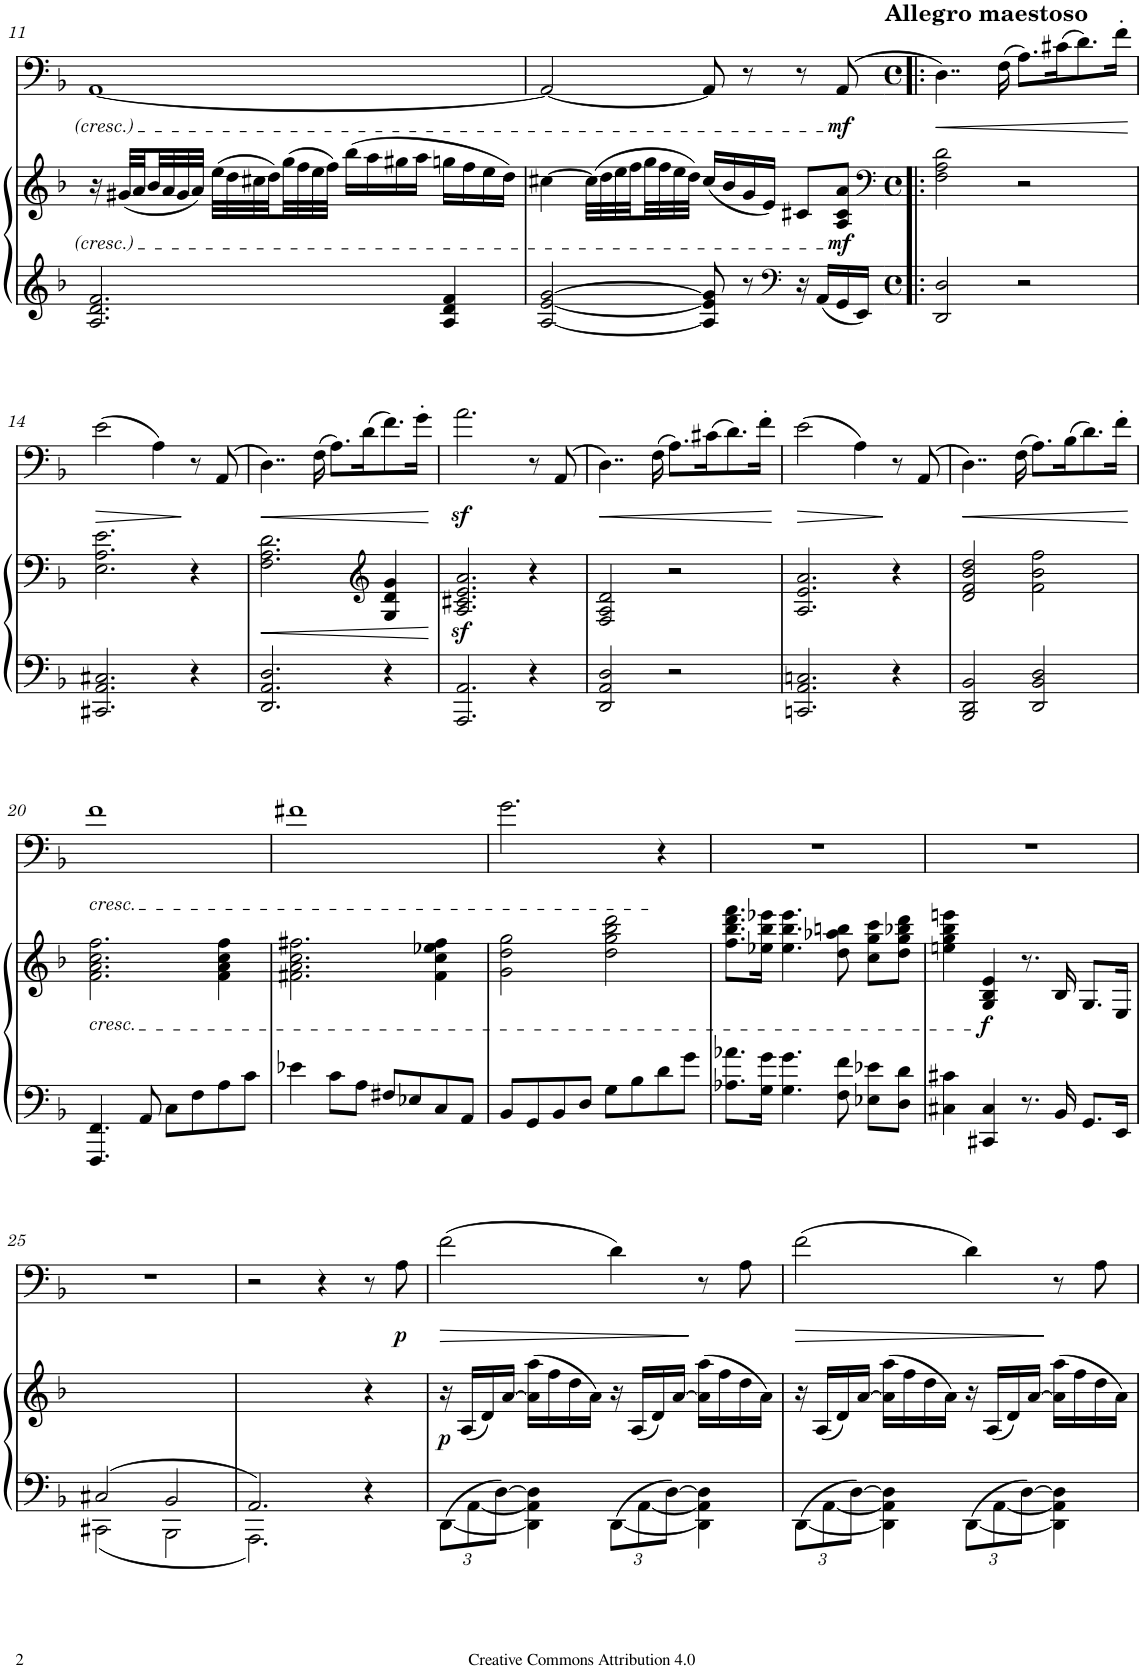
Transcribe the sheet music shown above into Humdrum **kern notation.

**kern	**kern	**dynam	**kern	**dynam
*part2	*part2	*part2	*part1	*part1
*staff3	*staff2	*staff2/3	*staff1	*staff1
*I"Piano	*	*	*I"Violoncello	*
*I'Pno	*	*	*I'Vc	*
!!LO:PB:g=z
*clefG2	*clefG2	*	*clefF4	*
*k[b-]	*k[b-]	*	*k[b-]	*
*M4/4	*M4/4	*	*M4/4	*
*met(c)	*met(c)	*	*met(c)	*
=11	=11	=11	=11	=11
2.A/ 2.d/ 2.f/	16r	.	[1AA	.
.	(32g#X/LLL	.	.	.
.	32a/	.	.	.
.	32b-/	.	.	.
.	32a/	.	.	.
.	32g#/	.	.	.
.	32a/JJJ)	.	.	.
.	(32ee\LLL	.	.	.
.	32dd\	.	.	.
.	32cc#X\	.	.	.
.	32dd\)	.	.	.
.	(32gg\	.	.	.
.	32ff\	.	.	.
.	32ee\	.	.	.
.	32ff\JJJ)	.	.	.
.	(16bb-\LL	.	.	.
.	16aa\	.	.	.
.	16gg#X\	.	.	.
.	16aa\JJ	.	.	.
4A/ 4d/ 4f/	16ggn\LL	.	.	.
.	16ff\	.	.	.
.	16ee\	.	.	.
.	16dd\JJ)	.	.	.
=12	=12	=12	=12	=12
[2A/ [2e/ [2g/	[4cc#X\	.	2AA/_	.
.	(32cc#\LLL]	.	.	.
.	32dd\	.	.	.
.	32ee\	.	.	.
.	32ff\	.	.	.
.	32gg\	.	.	.
.	32ff\	.	.	.
.	32ee\	.	.	.
.	32dd\JJJ)	.	.	.
8A/] 8e/] 8g/]	(16cc#/LL	.	8AA/]	.
.	16b-/	.	.	.
8r	16g/	.	8r	.
.	16e/JJ)	.	.	.
*clefF4	*	*	*	*
16r	8c#X/L	.	8r	.
16AA/LL	.	.	.	.
!	!	!LO:DY:b	!	!LO:DY:b
16GG/	8A/ 8c#/ 8a/J	mf	(8AA/	mf
16EE/JJ	.	.	.	.
=13!|:	=13!|:	=13!|:	=13!|:	=13!|:
*	*clefF4	*	*	*
*M4/4	*M4/4	*	*M4/4	*
*met(c)	*met(c)	*	*met(c)	*
!	!	!	!LO:TX:a:B:t=Allegro maestoso	!
!	!	!	!	!LO:HP:b
2DD/ 2D/	2F\ 2A\ 2d\	.	4..D\)	<
.	.	.	(16F\	.
2r	2r	.	8.A\L)	.
.	.	.	(16c#X\K	.
.	.	.	8.d\)	.
.	.	.	16f'\Jk	.
.	.	.	.	[
!!LO:LB:g=z
=14	=14	=14	=14	=14
!	!	!	!	!LO:HP:b
2.CC#X/ 2.AA/ 2.C#X/	2.E\ 2.A\ 2.e\	.	(2e\	>
.	.	.	4A\)	.
4r	4r	.	8r	]
.	.	.	(8AA/	.
=15	=15	=15	=15	=15
!	!	!LO:HP:b	!	!LO:HP:b
2.DD/ 2.AA/ 2.D/	2.F\ 2.A\ 2.d\	<	4..D\)	<
.	.	.	(16F\	.
.	.	.	8.A\L)	.
.	.	.	(16d\K	.
*	*clefG2	*	*	*
4r	4G/ 4d/ 4g/	.	8.f\)	.
.	.	.	16g'\Jk	.
.	.	[	.	[
=16	=16	=16	=16	=16
2.AAA/ 2.AA/	2.A/z< 2.c#X/z< 2.e/z< 2.a/z<	.	2.az<\	.
4r	4r	.	8r	.
.	.	.	(8AA/	.
=17	=17	=17	=17	=17
!	!	!	!	!LO:HP:b
2DD/ 2AA/ 2D/	2F/ 2A/ 2d/	.	4..D\)	<
.	.	.	(16F\	.
2r	2r	.	8.A\L)	.
.	.	.	(16c#X\K	.
.	.	.	8.d\)	.
.	.	.	16f'\Jk	.
.	.	.	.	[
=18	=18	=18	=18	=18
!	!	!	!	!LO:HP:b
2.CCn/ 2.AA/ 2.Cn/	2.A/ 2.e/ 2.a/	.	(2e\	>
.	.	.	4A\)	.
4r	4r	.	8r	]
.	.	.	(8AA/	.
=19	=19	=19	=19	=19
!	!	!	!	!LO:HP:b
2BBB-/ 2DD/ 2BB-/	2d/ 2f/ 2b-/ 2dd/	.	4..D\)	<
.	.	.	(16F\	.
2DD/ 2BB-/ 2D/	2f\ 2b-\ 2ff\	.	8.A\L)	.
.	.	.	(16B-\K	.
.	.	.	8.d\)	.
.	.	.	16f'\Jk	.
.	.	.	.	[
!!LO:LB:g=z
=20	=20	=20	=20	=20
!	!	!	!LO:TX:b:i:t=cresc.	!
!	!LO:TX:b:i:t=cresc.	!	!	!
4.FFF/ 4.FF/	2.f\ 2.a\ 2.cc\ 2.ff\	.	1f	.
8AA/	.	.	.	.
8C\L	.	.	.	.
8F\	.	.	.	.
8A\	4f\ 4a\ 4cc\ 4ff\	.	.	.
8c\J	.	.	.	.
=21	=21	=21	=21	=21
4e-X\	2.f#X\ 2.a\ 2.cc\ 2.ff#X\	.	1f#X	.
8c\L	.	.	.	.
8A\J	.	.	.	.
8F#X/L	.	.	.	.
8E-X/	.	.	.	.
8C/	4f#\ 4cc\ 4ee-X\ 4ff#\	.	.	.
8AA/J	.	.	.	.
=22	=22	=22	=22	=22
8BB-/L	2g\ 2dd\ 2gg\	.	2.g\	.
8GG/	.	.	.	.
8BB-/	.	.	.	.
8D/J	.	.	.	.
8G\L	2dd\ 2gg\ 2bb-\ 2ddd\	.	.	.
8B-\	.	.	.	.
8d\	.	.	4r	.
8g\J	.	.	.	.
=23	=23	=23	=23	=23
8.A-X\ 8.a-X\L	8.ff\ 8.bb-\ 8.ddd\ 8.fff\L	.	1r	.
16G\ 16g\Jk	16ee-X\ 16bb-\ 16eee-X\Jk	.	.	.
4.G\ 4.g\	4.ee-\ 4.bb-\ 4.eee-\	.	.	.
8F\ 8f\	8dd\ 8aa-X\ 8bbn\	.	.	.
8E-X\ 8e-X\L	8cc\ 8gg\ 8ccc\L	.	.	.
8D\ 8d\J	8dd\ 8gg\ 8bb-X\ 8ddd\J	.	.	.
=24	=24	=24	=24	=24
4C#X\ 4c#X\	4een\ 4gg\ 4bb-\ 4eeen\	.	1r	.
!	!	!LO:DY:b	!	!
4CC#X/ 4C#/	4G/ 4B-/ 4e/	f	.	.
8.r	8.r	.	.	.
16BB-/	16B-/	.	.	.
8.GG/L	8.G/L	.	.	.
16EE/Jk	16E/Jk	.	.	.
!!LO:LB:g=z
=25	=25	=25	=25	=25
*^	*	*	*	*
2C#X/	2CC#X\	1ryy	.	1r	.
2BB-/	2BBB-\	.	.	.	.
=26	=26	=26	=26	=26	=26
2.AA/	2.AAA\	2.ryy	.	2r	.
.	.	.	.	4r	.
4ryy	4r	4r	.	8r	.
!	!	!	!	!	!LO:DY:b
.	.	.	.	8A\	p
*v	*v	*	*	*	*
=27	=27	=27	=27	=27
*Xbrackettup	*	*	*	*
!	!	!LO:DY:b	!	!LO:HP:b
[<12DD\L	16r	p	(2f\	>
.	(16A/LL	.	.	.
[<12AA\	.	.	.	.
.	16d/)	.	.	.
[>12D\J	.	.	.	.
.	[16a/JJ	.	.	.
4DD\] 4AA\] 4D\]	(16a\] 16aa\LL	.	.	.
.	16ff\	.	.	.
.	16dd\	.	.	.
.	16a\JJ)	.	.	.
[<12DD\L	16r	.	4d\)	.
.	(16A/LL	.	.	.
[<12AA\	.	.	.	.
.	16d/)	.	.	.
[>12D\J	.	.	.	.
.	[16a/JJ	.	.	.
4DD\] 4AA\] 4D\]	(16a\] 16aa\LL	.	8r	]
.	16ff\	.	.	.
.	16dd\	.	8A\	.
.	16a\JJ)	.	.	.
=28	=28	=28	=28	=28
!	!	!	!	!LO:HP:b
[<12DD\L	16r	.	(2f\	>
.	(16A/LL	.	.	.
[<12AA\	.	.	.	.
.	16d/)	.	.	.
[>12D\J	.	.	.	.
.	[16a/JJ	.	.	.
4DD\] 4AA\] 4D\]	(16a\] 16aa\LL	.	.	.
.	16ff\	.	.	.
.	16dd\	.	.	.
.	16a\JJ)	.	.	.
[<12DD\L	16r	.	4d\)	.
.	(16A/LL	.	.	.
[<12AA\	.	.	.	.
.	16d/)	.	.	.
[>12D\J	.	.	.	.
.	[16a/JJ	.	.	.
4DD\] 4AA\] 4D\]	(16a\] 16aa\LL	.	8r	]
.	16ff\	.	.	.
.	16dd\	.	8A\	.
.	16a\JJ)	.	.	.
=	=	=	=	=
*-	*-	*-	*-	*-
